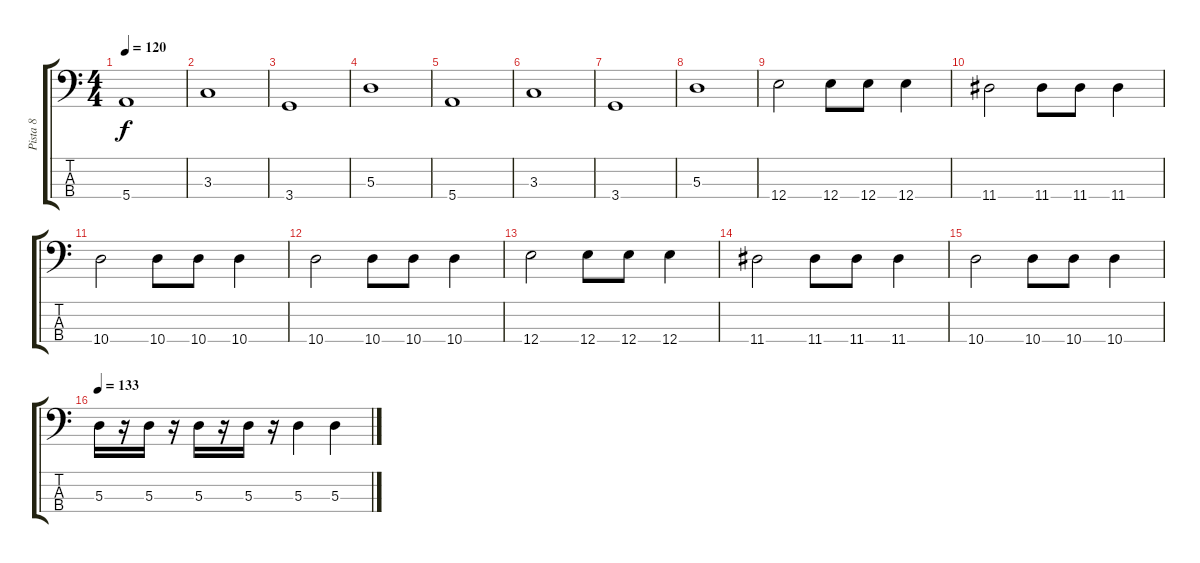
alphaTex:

\track ("Pista 8" "Pista 8") {instrument electricbasspick}
\staff {score tabs}
\tuning (G2 D2 A1 E1) {hide}
\ts (4 4)
\tempo 120
\clef f4
\ks c
5.4.1{dy f} |
3.3.1 |
3.4.1 |
5.3.1 |
5.4.1 |
3.3.1 |
3.4.1 |
5.3.1 |
12.4.2 12.4.8 12.4.8 12.4.4 |
11.4.2 11.4.8 11.4.8 11.4.4 |
10.4.2 10.4.8 10.4.8 10.4.4 |
10.4.2 10.4.8 10.4.8 10.4.4 |
12.4.2 12.4.8 12.4.8 12.4.4 |
11.4.2 11.4.8 11.4.8 11.4.4 |
10.4.2 10.4.8 10.4.8 10.4.4 |
\tempo 133
5.3.16 r.16 5.3.16 r.16 5.3.16 r.16 5.3.16 r.16 5.3.4 5.3.4
